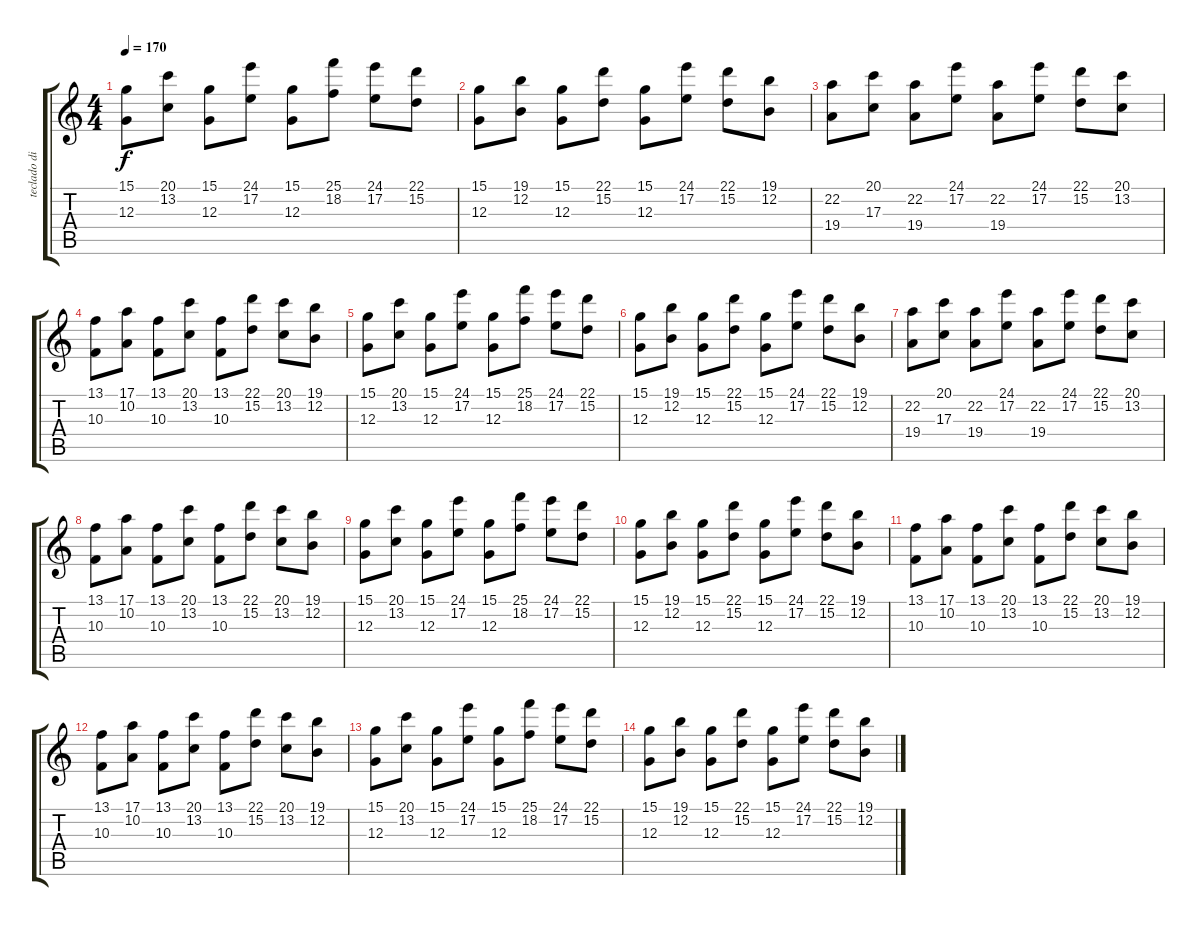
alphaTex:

\track ("teclado dir" "teclado di") {instrument stringensemble1}
\staff {score tabs}
\tuning (E4 B3 G3 D3 A2 E2) {hide}
\ts (4 4)
\tempo 170
\clef g2
\ks c
(15.1 12.3).8{dy f} (20.1 13.2).8 (15.1 12.3).8 (24.1 17.2).8 (15.1 12.3).8 (25.1 18.2).8 (24.1 17.2).8 (22.1 15.2).8 |
(15.1 12.3).8 (19.1 12.2).8 (15.1 12.3).8 (22.1 15.2).8 (15.1 12.3).8 (24.1 17.2).8 (22.1 15.2).8 (19.1 12.2).8 |
(22.2 19.4).8 (20.1 17.3).8 (22.2 19.4).8 (24.1 17.2).8 (22.2 19.4).8 (24.1 17.2).8 (22.1 15.2).8 (20.1 13.2).8 |
(13.1 10.3).8 (17.1 10.2).8 (13.1 10.3).8 (20.1 13.2).8 (13.1 10.3).8 (22.1 15.2).8 (20.1 13.2).8 (19.1 12.2).8 |
(15.1 12.3).8 (20.1 13.2).8 (15.1 12.3).8 (24.1 17.2).8 (15.1 12.3).8 (25.1 18.2).8 (24.1 17.2).8 (22.1 15.2).8 |
(15.1 12.3).8 (19.1 12.2).8 (15.1 12.3).8 (22.1 15.2).8 (15.1 12.3).8 (24.1 17.2).8 (22.1 15.2).8 (19.1 12.2).8 |
(22.2 19.4).8 (20.1 17.3).8 (22.2 19.4).8 (24.1 17.2).8 (22.2 19.4).8 (24.1 17.2).8 (22.1 15.2).8 (20.1 13.2).8 |
(13.1 10.3).8 (17.1 10.2).8 (13.1 10.3).8 (20.1 13.2).8 (13.1 10.3).8 (22.1 15.2).8 (20.1 13.2).8 (19.1 12.2).8 |
(15.1 12.3).8 (20.1 13.2).8 (15.1 12.3).8 (24.1 17.2).8 (15.1 12.3).8 (25.1 18.2).8 (24.1 17.2).8 (22.1 15.2).8 |
(15.1 12.3).8 (19.1 12.2).8 (15.1 12.3).8 (22.1 15.2).8 (15.1 12.3).8 (24.1 17.2).8 (22.1 15.2).8 (19.1 12.2).8 |
(13.1 10.3).8 (17.1 10.2).8 (13.1 10.3).8 (20.1 13.2).8 (13.1 10.3).8 (22.1 15.2).8 (20.1 13.2).8 (19.1 12.2).8 |
(13.1 10.3).8 (17.1 10.2).8 (13.1 10.3).8 (20.1 13.2).8 (13.1 10.3).8 (22.1 15.2).8 (20.1 13.2).8 (19.1 12.2).8 |
(15.1 12.3).8 (20.1 13.2).8 (15.1 12.3).8 (24.1 17.2).8 (15.1 12.3).8 (25.1 18.2).8 (24.1 17.2).8 (22.1 15.2).8 |
(15.1 12.3).8 (19.1 12.2).8 (15.1 12.3).8 (22.1 15.2).8 (15.1 12.3).8 (24.1 17.2).8 (22.1 15.2).8 (19.1 12.2).8
